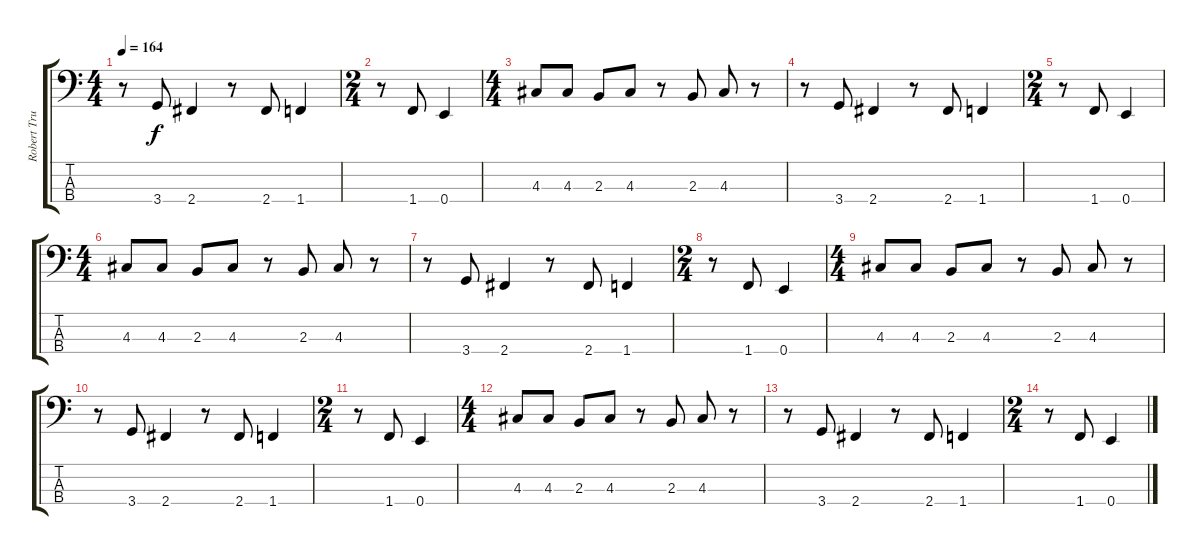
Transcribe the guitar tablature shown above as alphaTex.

\track ("Robert Trujillo" "Robert Tru") {instrument electricbassfinger}
\staff {score tabs}
\tuning (G2 D2 A1 E1) {hide}
\ts (4 4)
\tempo 164
\clef f4
\ks c
r.8{dy f} 3.4.8 2.4.4 r.8{volume 10} 2.4.8 1.4.4 |
\ts (2 4)
r.8 1.4.8 0.4.4 |
\ts (4 4)
4.3.8 4.3.8 2.3.8 4.3.8 r.8 2.3.8 4.3.8 r.8 |
r.8{volume 8} 3.4.8 2.4.4 r.8 2.4.8 1.4.4 |
\ts (2 4)
r.8 1.4.8 0.4.4 |
\ts (4 4)
4.3.8 4.3.8 2.3.8 4.3.8 r.8{volume 6} 2.3.8 4.3.8 r.8 |
r.8 3.4.8 2.4.4 r.8 2.4.8 1.4.4 |
\ts (2 4)
r.8 1.4.8 0.4.4 |
\ts (4 4)
4.3.8{volume 4} 4.3.8 2.3.8 4.3.8 r.8 2.3.8 4.3.8 r.8 |
r.8 3.4.8 2.4.4 r.8 2.4.8 1.4.4 |
\ts (2 4)
r.8{volume 2} 1.4.8 0.4.4 |
\ts (4 4)
4.3.8 4.3.8 2.3.8 4.3.8 r.8 2.3.8 4.3.8 r.8 |
r.8 3.4.8 2.4.4 r.8{volume 0} 2.4.8 1.4.4 |
\ts (2 4)
r.8 1.4.8 0.4.4
